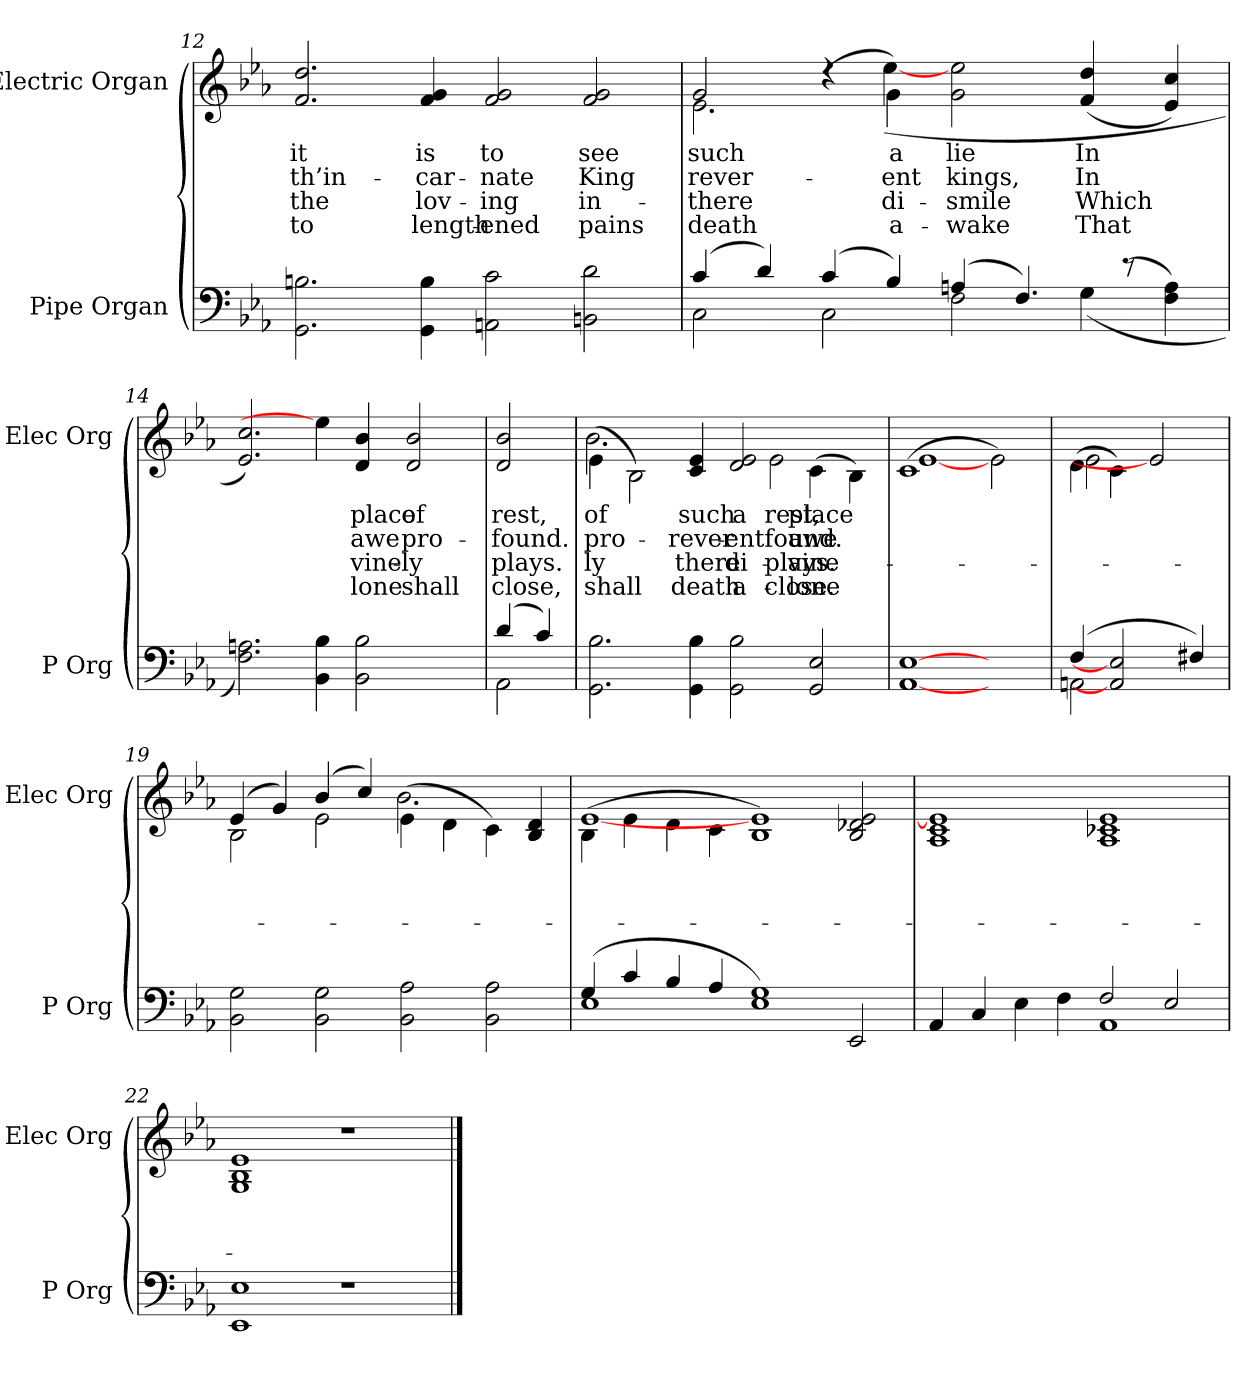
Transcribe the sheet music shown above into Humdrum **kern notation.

**kern	**kern	**text	**text	**text	**text
*part2	*part1	*part1	*part1	*part1	*part1
*staff2	*staff1	*staff1	*staff1	*staff1	*staff1
*I"Pipe Organ	*I"Electric Organ	*	*	*	*
*I'P Org	*I'Elec Org	*	*	*	*
*clefF4	*clefG2	*	*	*	*
*k[b-e-a-]	*k[b-e-a-]	*	*	*	*
*E-:	*E-:	*	*	*	*
=12	=12	=12	=12	=12	=12
2.GG 2.Bn	2.f 2.dd	it	th’in-	the	to
4GG 4B	4f 4g	is	-car-	lov-	length-
2AAn 2c	2f 2g	to	-nate	-ing	-ened
2BBn 2d	2f 2g	see	King	in-	pains
=13	=13	=13	=13	=13	=13
*^	*^	*	*	*	*
(4c/	2C	2g/	2.e-	such	rever-	there	death
4d/)	.	.	.	.	.	.	.
(4c/	2C	(4r	.	.	.	.	.
4B-/)	.	4g\)	([4ee-	a	-ent	di-	a-
(4An/	2F	2g 2ee-	1ryy	lie	kings,	smile	-wake
4.F)	.	.	.	.	.	.	.
.	(4G	(4f 4dd	.	In	In	Which	That
(8r	.	.	.	.	.	.	.
4F 4A)	4ryy	4e- 4cc)	.	.	.	.	.
*v	*v	*	*	*	*	*	*
*	*v	*v	*	*	*	*
=14	=14	=14	=14	=14	=14
2.F 2.An)	2.e- 2.cc)	.	.	.	.
4BB- 4B-	4ee-]	.	.	.	.
2BB- 2B-	4d 4b-	place	awe	-vine-	-lone
.	2d 2b-	of	pro-	-ly	shall
4ryy	.	.	.	.	.
=15	=15	=15	=15	=15	=15
*^	*	*	*	*	*
(4d/	2AA-	2d 2b-	rest,	-found.	plays.	close,
4c/)	.	.	.	.	.	.
*v	*v	*	*	*	*	*
=16	=16	=16	=16	=16	=16
*	*^	*	*	*	*
2.GG 2.B-	(4e-\	2.b-	of	pro-	-ly	shall
.	2B-\)	.	.	.	.	.
4GG 4B-	4c 4e-	2ryy	such	rever-	there	death
2GG 2B-	2d 2e-	.	a	-ent	di-	a-
.	.	2e-	rest,	-found.	plays.	close.
2GG 2E-	(4c\	.	place	awe	-vine-	-lone
.	4B-\)	4ryy	.	.	.	.
=17	=17	=17	=17	=17	=17	=17
[1AA- [1E-	(1c\	[1e-	.	.	.	.
2ryy	2e-\)	2ryy	.	.	.	.
=18	=18	=18	=18	=18	=18	=18
*^	*	*	*	*	*	*
(4F/	2AAn	(4d\	2e-	.	.	.	.
2AA-] 2E-]	.	4c\)	.	.	.	.	.
.	2ryy	2ryy	2e-]	.	.	.	.
4F#X/)	.	.	.	.	.	.	.
*v	*v	*	*	*	*	*	*
=19	=19	=19	=19	=19	=19	=19
2BB- 2G	(4e-/	2B-	.	.	.	.
.	4g/)	.	.	.	.	.
2BB- 2G	(4b-/	2e-	.	.	.	.
.	4cc/)	.	.	.	.	.
2BB- 2A-	(4e-\	2.b-	.	.	.	.
.	4d\	.	.	.	.	.
2BB- 2A-	4c\)	.	.	.	.	.
.	4B- 4d	4ryy	.	.	.	.
=20	=20	=20	=20	=20	=20	=20
*^	*	*	*	*	*	*
(4G/	1E-	(4B-\	[1e-	.	.	.	.
4c/	.	4e-\	.	.	.	.	.
4B-/	.	4d\	.	.	.	.	.
4A-/	.	4c\	.	.	.	.	.
1E- 1G)	1.ryy	1B- 1e-)	1.ryy	.	.	.	.
2EE-	.	2B-/ 2d-X/ 2e-/	.	.	.	.	.
*	*	*v	*v	*	*	*	*
=21	=21	=21	=21	=21	=21	=21
4AA-	1ryy	1A- 1c 1e-]	.	.	.	.
4C	.	.	.	.	.	.
4E-	.	.	.	.	.	.
4F	.	.	.	.	.	.
2F/	1AA-	1A- 1c-X 1e-	.	.	.	.
2E-/	.	.	.	.	.	.
*v	*v	*	*	*	*	*
=22	=22	=22	=22	=22	=22
1EE- 1E-	1G 1B- 1e-	.	.	.	.
1r	1r	.	.	.	.
==	==	==	==	==	==
*-	*-	*-	*-	*-	*-
